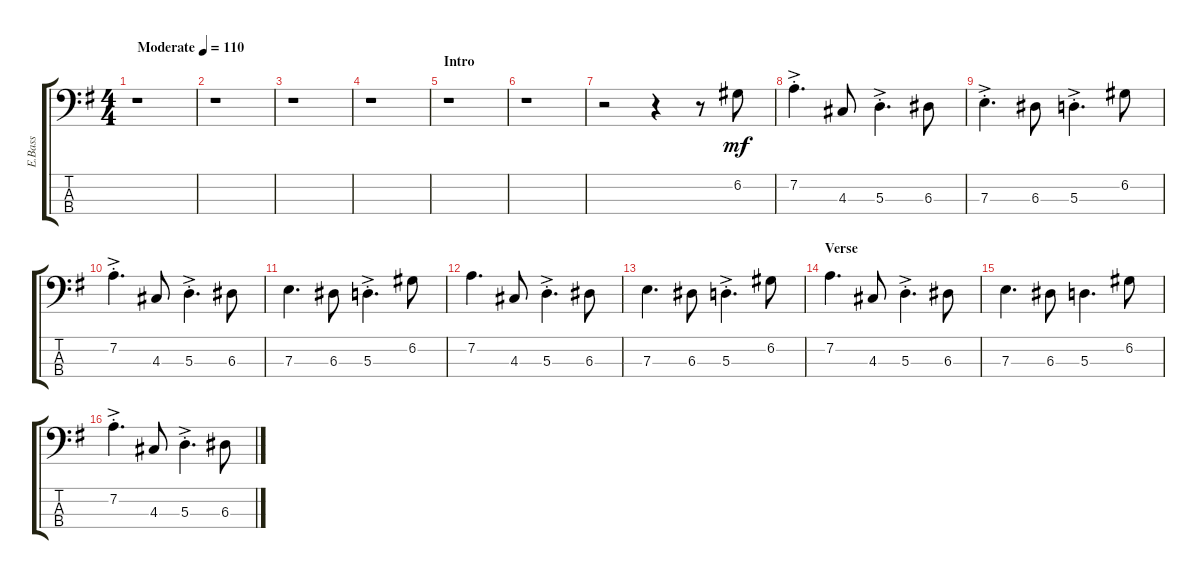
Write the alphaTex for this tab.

\track ("E.Bass" "E.Bass") {instrument electricbassfinger}
\staff {score tabs}
\tuning (G2 D2 A1 E1) {hide}
\ts (4 4)
\tempo (110 "Moderate")
\clef f4
\ks g
r.1{dy mf instrument electricbassfinger} |
r.1 |
r.1 |
r.1 |
\section ("" "Intro")
r.1 |
r.1 |
r.2 r.4 r.8 6.2.8 |
7.2{ac st}.4{d} 4.3.8 5.3{ac st}.4{d} 6.3.8 |
7.3{ac st}.4{d} 6.3.8 5.3{ac st}.4{d} 6.2.8 |
7.2{ac st}.4{d} 4.3.8 5.3{ac st}.4{d} 6.3.8 |
7.3.4{d} 6.3.8 5.3{ac st}.4{d} 6.2.8 |
7.2.4{d} 4.3.8 5.3{ac st}.4{d} 6.3.8 |
7.3.4{d} 6.3.8 5.3{ac st}.4{d} 6.2.8 |
\section ("" "Verse")
7.2.4{d} 4.3.8 5.3{ac st}.4{d} 6.3.8 |
7.3.4{d} 6.3.8 5.3.4{d} 6.2.8 |
7.2{ac st}.4{d} 4.3.8 5.3{ac st}.4{d} 6.3.8
